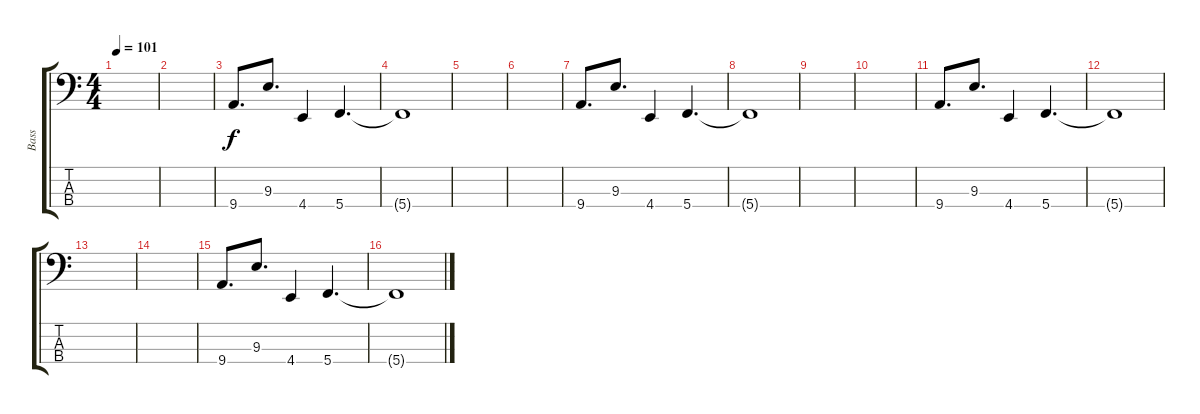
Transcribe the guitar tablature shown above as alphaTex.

\track ("Bass" "Bass") {instrument electricbassfinger}
\staff {score tabs}
\tuning (F2 C2 G1 C1) {hide}
\ts (4 4)
\tempo 101
\clef f4
\ks c
|
|
9.4.8{d} 9.3.8{d} 4.4.4 5.4.4{d} |
5.4{t}.1 |
|
|
9.4.8{d} 9.3.8{d} 4.4.4 5.4.4{d} |
5.4{t}.1 |
|
|
9.4.8{d} 9.3.8{d} 4.4.4 5.4.4{d} |
5.4{t}.1 |
|
|
9.4.8{d} 9.3.8{d} 4.4.4 5.4.4{d} |
5.4{t}.1
